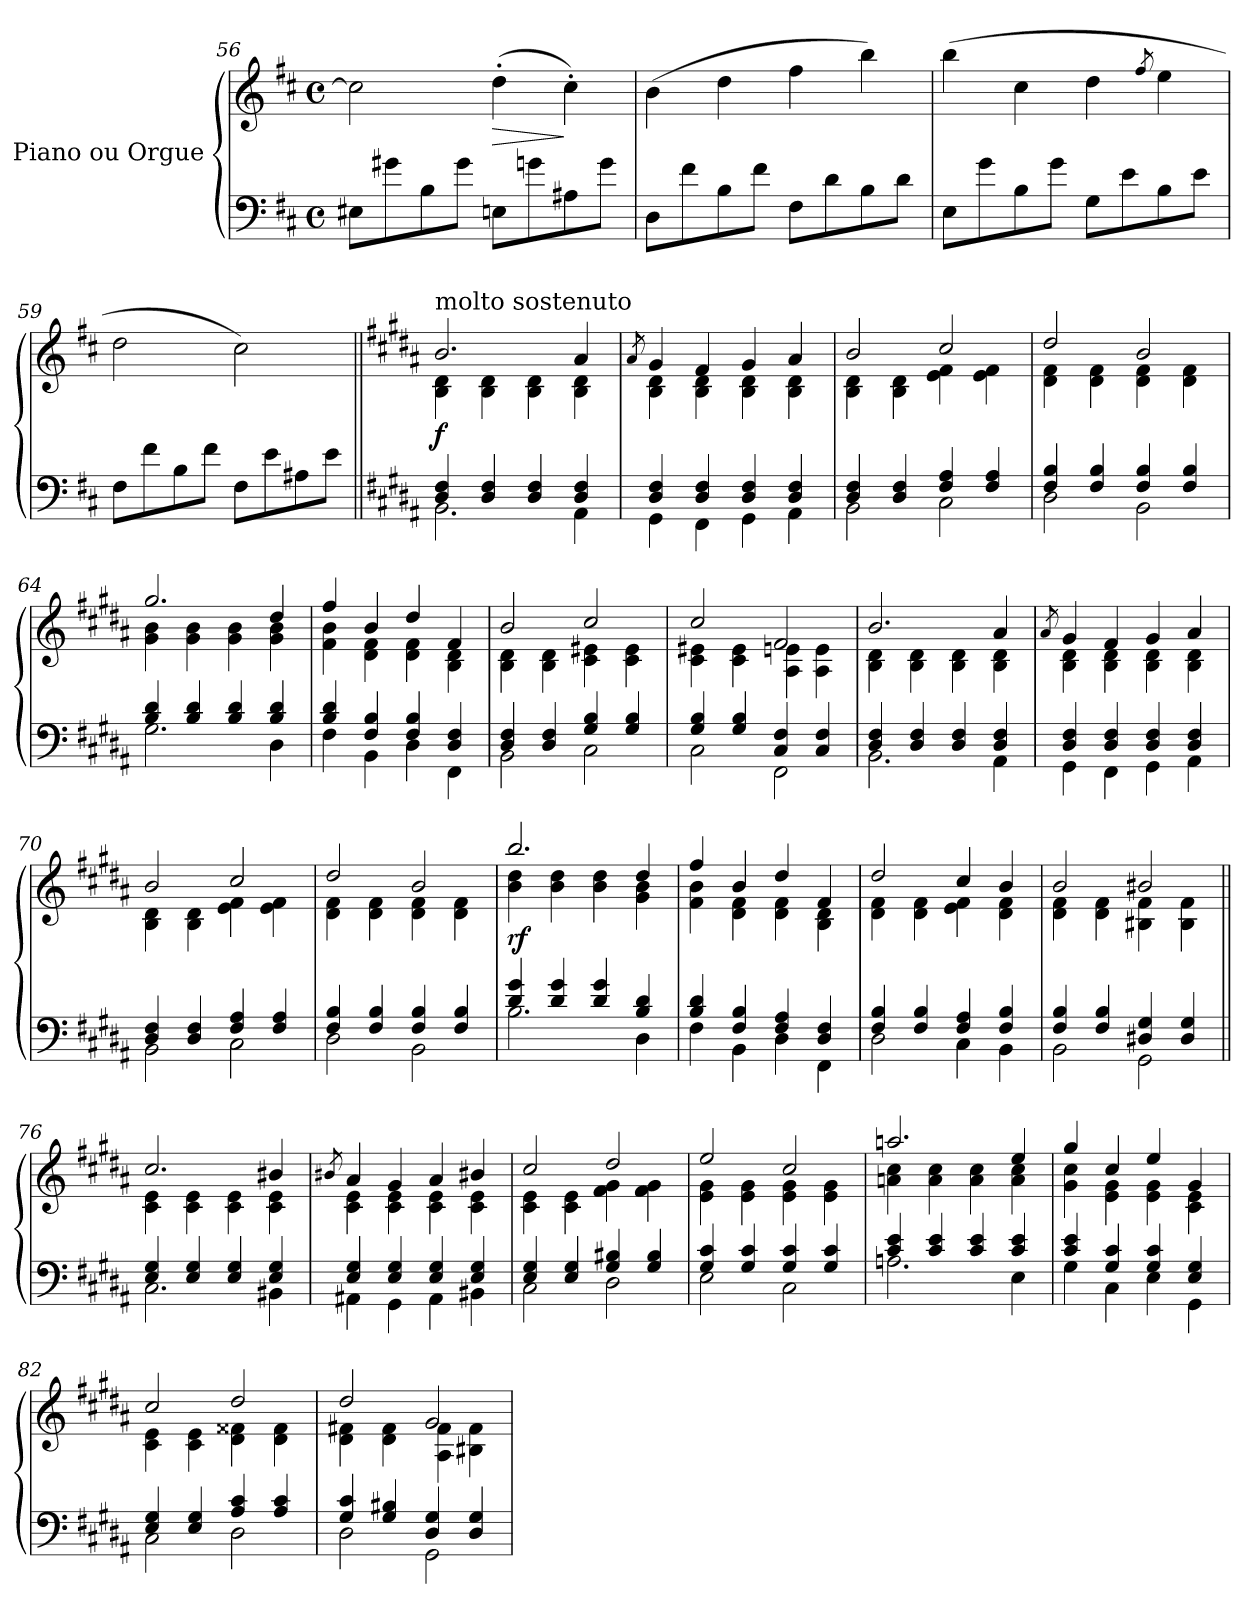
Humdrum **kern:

**kern	**kern	**dynam
*part1	*part1	*part1
*staff2	*staff1	*staff1/2
*I"Piano   ou Orgue	*	*
*clefF4	*clefG2	*
*k[f#c#]	*k[f#c#]	*
*D:	*D:	*
*M4/4	*M4/4	*
*met(c)	*met(c)	*
=56	=56	=56
8E#X\L	2cc#\]	.
8g#X\	.	.
8B\	.	.
8g#\J	.	.
!	!	!LO:HP:b
8En\L	(4dd'\	>
8gn\	.	.
8A#X\	4cc#'\)	]
8g\J	.	.
=57	=57	=57
8D\L	(4b\	.
8f#\	.	.
8B\	4dd\	.
8f#\J	.	.
8F#\L	4ff#\	.
8d\	.	.
8B\	4bb\)	.
8d\J	.	.
=58	=58	=58
8E\L	(4bb\	.
8g\	.	.
8B\	4cc#\	.
8g\J	.	.
8G\L	4dd\	.
8e\	.	.
.	8qff#/	.
8B\	4ee\	.
8e\J	.	.
=59	=59	=59
8F#\L	2dd\	.
8f#\	.	.
8B\	.	.
8f#\J	.	.
8F#\L	2cc#\)	.
8e\	.	.
8A#X\	.	.
8e\J	.	.
!!LO:LB:g=z
=60||	=60||	=60||
*k[f#c#g#d#a#]	*k[f#c#g#d#a#]	*
*B:	*B:	*
*^	*^	*
!	!	!LO:TX:a:t=molto sostenuto	!	!
!	!	!	!	!LO:DY:b
4D#/ 4F#/	2.BB\	2.b/	4B\ 4d#\	f
4D#/ 4F#/	.	.	4B\ 4d#\	.
4D#/ 4F#/	.	.	4B\ 4d#\	.
4D#/ 4F#/	4AA#\	4a#/	4B\ 4d#\	.
=61	=61	=61	=61	=61
.	.	8qa#/	.	.
4D#/ 4F#/	4GG#\	4g#/	4B\ 4d#\	.
4D#/ 4F#/	4FF#\	4f#/	4B\ 4d#\	.
4D#/ 4F#/	4GG#\	4g#/	4B\ 4d#\	.
4D#/ 4F#/	4AA#\	4a#/	4B\ 4d#\	.
=62	=62	=62	=62	=62
4D#/ 4F#/	2BB\	2b/	4B\ 4d#\	.
4D#/ 4F#/	.	.	4B\ 4d#\	.
4F#/ 4A#/	2C#\	2cc#/	4e\ 4f#\	.
4F#/ 4A#/	.	.	4e\ 4f#\	.
=63	=63	=63	=63	=63
4F#/ 4B/	2D#\	2dd#/	4d#\ 4f#\	.
4F#/ 4B/	.	.	4d#\ 4f#\	.
4F#/ 4B/	2BB\	2b/	4d#\ 4f#\	.
4F#/ 4B/	.	.	4d#\ 4f#\	.
=64	=64	=64	=64	=64
4B/ 4d#/	2.G#\	2.gg#/	4g#\ 4b\	.
4B/ 4d#/	.	.	4g#\ 4b\	.
4B/ 4d#/	.	.	4g#\ 4b\	.
4B/ 4d#/	4D#\	4dd#/	4g#\ 4b\	.
=65	=65	=65	=65	=65
4B/ 4d#/	4F#\	4ff#/	4f#\ 4b\	.
4F#/ 4B/	4BB\	4b/	4d#\ 4f#\	.
4F#/ 4B/	4D#\	4dd#/	4d#\ 4f#\	.
4D#/ 4F#/	4FF#\	4f#/	4B\ 4d#\	.
=66	=66	=66	=66	=66
4D#/ 4F#/	2BB\	2b/	4B\ 4d#\	.
4D#/ 4F#/	.	.	4B\ 4d#\	.
4G#/ 4B/	2C#\	2cc#/	4c#\ 4e#X\	.
4G#/ 4B/	.	.	4c#\ 4e#\	.
!!LO:LB:g=z	!!
=67	=67	=67	=67	=67
4G#/ 4B/	2C#\	2cc#/	4c#\ 4e#X\	.
4G#/ 4B/	.	.	4c#\ 4e#\	.
4C#/ 4F#/	2FF#\	2f#/	4A#\ 4en\	.
4C#/ 4F#/	.	.	4A#\ 4e\	.
=68	=68	=68	=68	=68
4D#/ 4F#/	2.BB\	2.b/	4B\ 4d#\	.
4D#/ 4F#/	.	.	4B\ 4d#\	.
4D#/ 4F#/	.	.	4B\ 4d#\	.
4D#/ 4F#/	4AA#\	4a#/	4B\ 4d#\	.
=69	=69	=69	=69	=69
.	.	8qa#/	.	.
4D#/ 4F#/	4GG#\	4g#/	4B\ 4d#\	.
4D#/ 4F#/	4FF#\	4f#/	4B\ 4d#\	.
4D#/ 4F#/	4GG#\	4g#/	4B\ 4d#\	.
4D#/ 4F#/	4AA#\	4a#/	4B\ 4d#\	.
=70	=70	=70	=70	=70
4D#/ 4F#/	2BB\	2b/	4B\ 4d#\	.
4D#/ 4F#/	.	.	4B\ 4d#\	.
4F#/ 4A#/	2C#\	2cc#/	4e\ 4f#\	.
4F#/ 4A#/	.	.	4e\ 4f#\	.
=71	=71	=71	=71	=71
4F#/ 4B/	2D#\	2dd#/	4d#\ 4f#\	.
4F#/ 4B/	.	.	4d#\ 4f#\	.
4F#/ 4B/	2BB\	2b/	4d#\ 4f#\	.
4F#/ 4B/	.	.	4d#\ 4f#\	.
=72	=72	=72	=72	=72
!	!	!	!	!LO:DY:b
4d#/ 4g#/	2.B\	2.bb/	4b\ 4dd#\	rf
4d#/ 4g#/	.	.	4b\ 4dd#\	.
4d#/ 4g#/	.	.	4b\ 4dd#\	.
4B/ 4d#/	4D#\	4dd#/	4g#\ 4b\	.
=73	=73	=73	=73	=73
4B/ 4d#/	4F#\	4ff#/	4f#\ 4b\	.
4F#/ 4B/	4BB\	4b/	4d#\ 4f#\	.
4F#/ 4A#/	4D#\	4dd#/	4d#\ 4f#\	.
4D#/ 4F#/	4FF#\	4f#/	4B\ 4d#\	.
!!LO:LB:g=z	!!
=74	=74	=74	=74	=74
4F#/ 4B/	2D#\	2dd#/	4d#\ 4f#\	.
4F#/ 4B/	.	.	4d#\ 4f#\	.
4F#/ 4A#/	4C#\	4cc#/	4e\ 4f#\	.
4F#/ 4B/	4BB\	4b/	4d#\ 4f#\	.
=75	=75	=75	=75	=75
4F#/ 4B/	2BB\	2b/	4d#\ 4f#\	.
4F#/ 4B/	.	.	4d#\ 4f#\	.
4D#X/ 4G#/	2GG#\	2b#X/	4B#X\ 4f#\	.
4D#/ 4G#/	.	.	4B#\ 4f#\	.
=76||	=76||	=76||	=76||	=76||
4E/ 4G#/	2.C#\	2.cc#/	4c#\ 4e\	.
4E/ 4G#/	.	.	4c#\ 4e\	.
4E/ 4G#/	.	.	4c#\ 4e\	.
4E/ 4G#/	4BB#X\	4b#X/	4c#\ 4e\	.
=77	=77	=77	=77	=77
.	.	8qb#X/	.	.
4E/ 4G#/	4AA#X\	4a#/	4c#\ 4e\	.
4E/ 4G#/	4GG#\	4g#/	4c#\ 4e\	.
4E/ 4G#/	4AA#\	4a#/	4c#\ 4e\	.
4E/ 4G#/	4BB#X\	4b#/	4c#\ 4e\	.
=78	=78	=78	=78	=78
4E/ 4G#/	2C#\	2cc#/	4c#\ 4e\	.
4E/ 4G#/	.	.	4c#\ 4e\	.
4G#/ 4B#X/	2D#\	2dd#/	4f#\ 4g#\	.
4G#/ 4B#/	.	.	4f#\ 4g#\	.
=79	=79	=79	=79	=79
4G#/ 4c#/	2E\	2ee/	4e\ 4g#\	.
4G#/ 4c#/	.	.	4e\ 4g#\	.
4G#/ 4c#/	2C#\	2cc#/	4e\ 4g#\	.
4G#/ 4c#/	.	.	4e\ 4g#\	.
=80	=80	=80	=80	=80
4c#/ 4e/	2.An\	2.aan/	4an\ 4cc#\	.
4c#/ 4e/	.	.	4a\ 4cc#\	.
4c#/ 4e/	.	.	4a\ 4cc#\	.
4c#/ 4e/	4E\	4ee/	4a\ 4cc#\	.
!!LO:PB:g=z	!!
=81	=81	=81	=81	=81
4c#/ 4e/	4G#\	4gg#/	4g#\ 4cc#\	.
4G#/ 4c#/	4C#\	4cc#/	4e\ 4g#\	.
4G#/ 4c#/	4E\	4ee/	4e\ 4g#\	.
4E/ 4G#/	4GG#\	4g#/	4c#\ 4e\	.
=82	=82	=82	=82	=82
4E/ 4G#/	2C#\	2cc#/	4c#\ 4e\	.
4E/ 4G#/	.	.	4c#\ 4e\	.
4A#/ 4c#/	2D#\	2dd#/	4d#\ 4f##X\	.
4A#/ 4c#/	.	.	4d#\ 4f##\	.
=83	=83	=83	=83	=83
4G#/ 4c#/	2D#\	2dd#/	4d#\ 4f#X\	.
4G#/ 4B#X/	.	.	4d#\ 4f#\	.
4D#/ 4G#/	2GG#\	2g#/	4A#\ 4f#\	.
4D#/ 4G#/	.	.	4B#X\ 4f#\	.
*v	*v	*	*	*
*	*v	*v	*
=	=	=
*-	*-	*-
